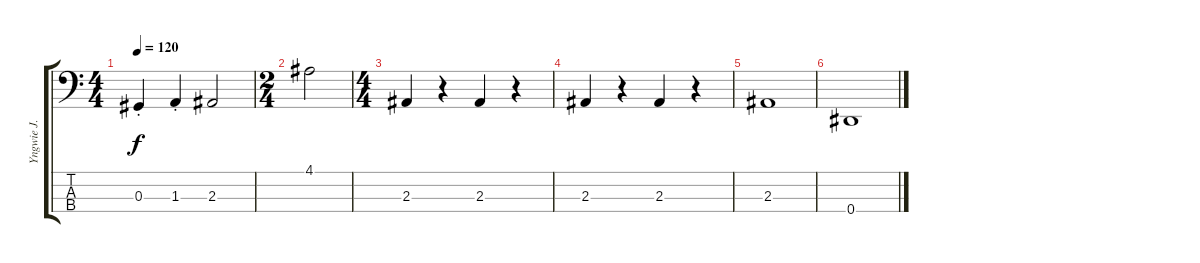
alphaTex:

\track ("Yngwie J. Malmsteen" "Yngwie J. ") {instrument electricbassfinger}
\staff {score tabs}
\tuning (Gb2 Db2 Ab1 Eb1) {hide}
\ts (4 4)
\tempo 120
\clef f4
\ks c
0.3{st}.4{dy f} 1.3{st}.4 2.3.2 |
\ts (2 4)
4.1.2 |
\ts (4 4)
2.3.4 r.4 2.3.4 r.4 |
2.3.4 r.4 2.3.4 r.4 |
2.3.1 |
0.4.1
